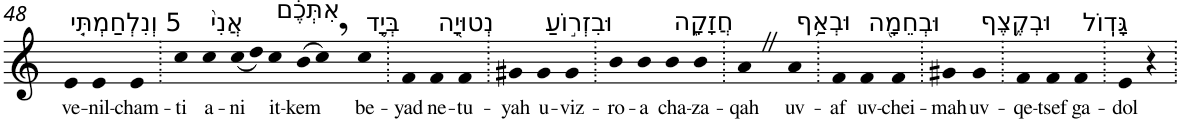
**kern	**text
*part1	*part1
*staff1	*staff1
*I"Piano	*
*I'Pno	*
!!LO:PB:g=z
*clefG2	*
*k[]	*
=48	=48
!LO:TX:a:t=5 וְנִלְחַמְתִּ֤י	!
!	!LO:LY:b
4e	ve-
!	!LO:LY:b
4e	-nil-
!	!LO:LY:b
4e	-cham-
=49.	=49.
!	!LO:LY:b
4cc	-ti
!LO:TX:a:t=אֲנִי֙	!
!	!LO:LY:b
4cc	a-
!	!LO:LY:b
(<8cc	-ni
8dd)	.
!LO:TX:a:t=אִתְּכֶ֔ם	!
!	!LO:LY:b
4cc	it-
!	!LO:LY:b
(>8b	-kem
8cc,)	.
!LO:TX:a:t=בְּיָ֥ד	!
!	!LO:LY:b
4cc	be-
=50.	=50.
!	!LO:LY:b
4f	-yad
!LO:TX:a:t=נְטוּיָ֖ה	!
!	!LO:LY:b
4f	ne-
!	!LO:LY:b
4f	-tu-
=51.	=51.
!	!LO:LY:b
4g#X	-yah
!LO:TX:a:t=וּבִזְר֣וֹעַ	!
!	!LO:LY:b
4g#	u-
!	!LO:LY:b
4g#	-viz-
=52.	=52.
!	!LO:LY:b
4b	-ro-
!	!LO:LY:b
4b	-a
!LO:TX:a:t=חֲזָקָ֑ה	!
!	!LO:LY:b
4b	cha-
!	!LO:LY:b
4b	-za-
=53.	=53.
!	!LO:LY:b
4aZ	-qah
!LO:TX:a:t=וּבְאַ֥ף	!
!	!LO:LY:b
4a	uv-
=54.	=54.
!	!LO:LY:b
4f	-af
!LO:TX:a:t=וּבְחֵמָ֖ה	!
!	!LO:LY:b
4f	uv-
!	!LO:LY:b
4f	-chei-
=55.	=55.
!	!LO:LY:b
4g#X	-mah
!LO:TX:a:t=וּבְקֶ֥צֶף	!
!	!LO:LY:b
4g#	uv-
=56.	=56.
!	!LO:LY:b
4f	-qe-
!	!LO:LY:b
4f	-tsef
!LO:TX:a:t=גָּדֽוֹל	!
!	!LO:LY:b
4f	ga-
=57.	=57.
!	!LO:LY:b
4e	-dol
4r	.
=.	=.
*-	*-
